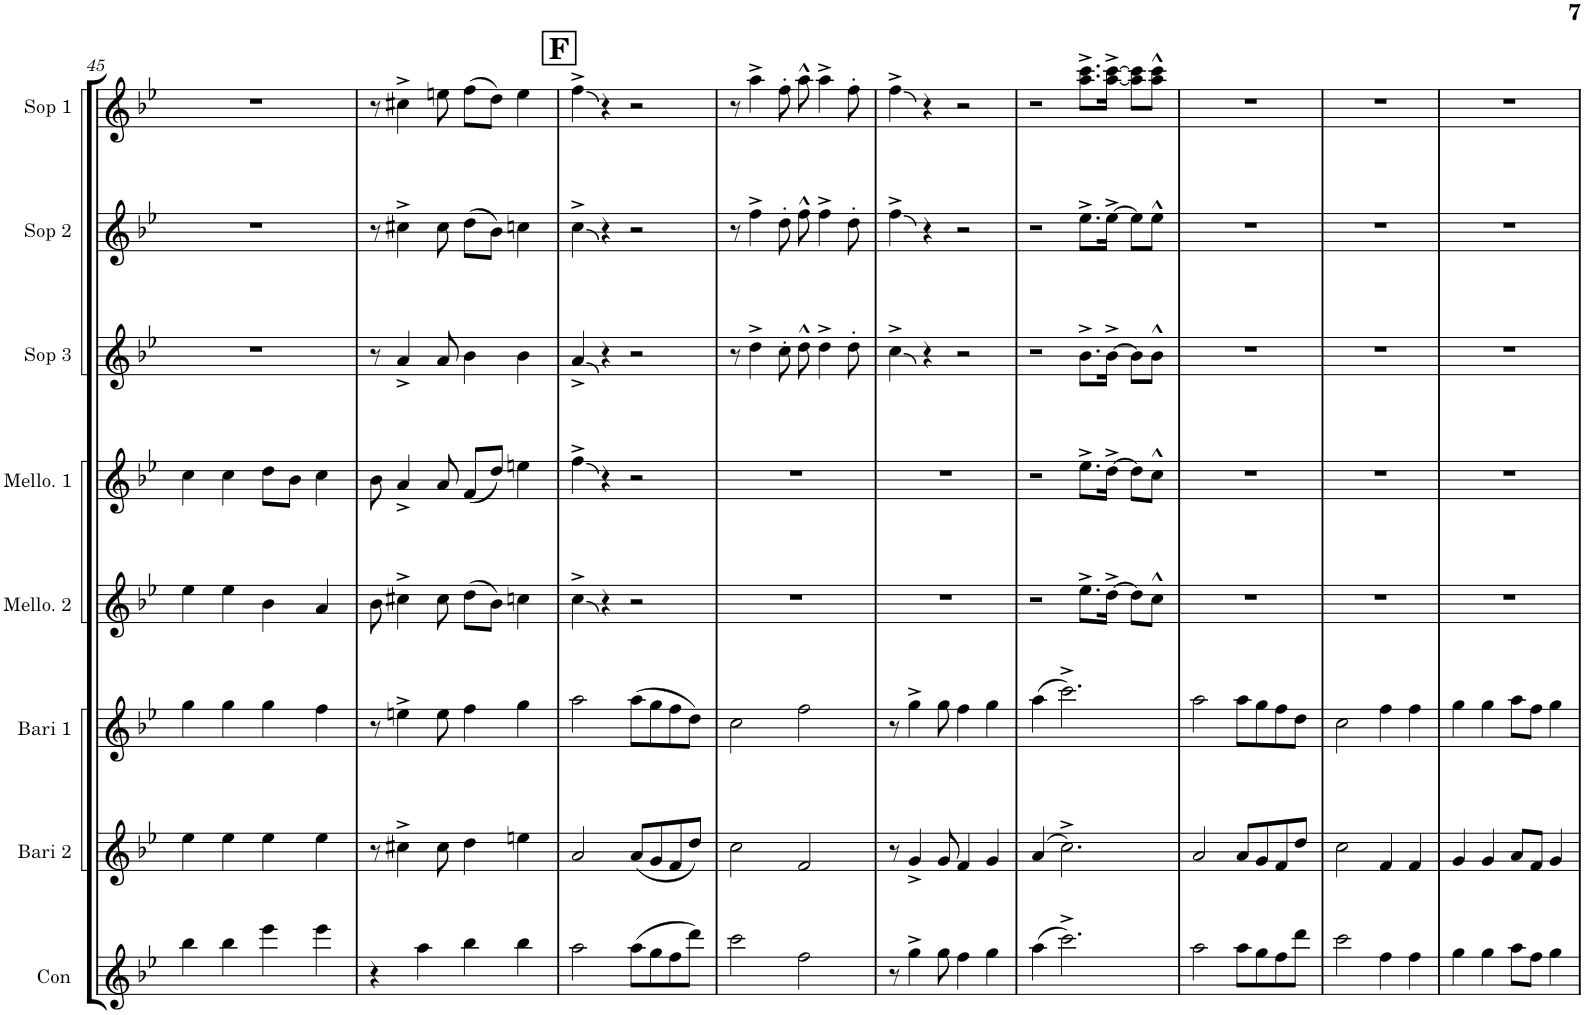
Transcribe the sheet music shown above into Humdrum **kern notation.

**kern	**kern	**kern	**kern	**kern	**kern	**kern	**kern
*part8	*part7	*part6	*part5	*part4	*part3	*part2	*part1
*staff8	*staff7	*staff6	*staff5	*staff4	*staff3	*staff2	*staff1
*I"Contras	*I"Baritone 2	*I"Baritone 1	*I"Mellophone 2	*I"Mellophone 1	*I"Soprano 3	*I"Soprano 2	*I"Soprano 1
*I'Con	*I'Bari 2	*I'Bari 1	*I'Mello. 2	*I'Mello. 1	*I'Sop 3	*I'Sop 2	*I'Sop 1
!!LO:PB:g=z
*clefG2	*clefG2	*clefG2	*clefG2	*clefG2	*clefG2	*clefG2	*clefG2
*Trd17c29	*Trd10c17	*Trd10c17	*Trd3c5	*Trd3c5	*Trd3c5	*Trd3c5	*Trd3c5
*k[b-e-]	*k[b-e-]	*k[b-e-]	*k[b-e-]	*k[b-e-]	*k[b-e-]	*k[b-e-]	*k[b-e-]
*M4/4	*M4/4	*M4/4	*M4/4	*M4/4	*M4/4	*M4/4	*M4/4
=45	=45	=45	=45	=45	=45	=45	=45
4bb-\	4ee-\	4gg\	4ee-\	4cc\	1r	1r	1r
4bb-\	4ee-\	4gg\	4ee-\	4cc\	.	.	.
4eee-\	4ee-\	4gg\	4b-\	8dd\L	.	.	.
.	.	.	.	8b-\J	.	.	.
4eee-\	4ee-\	4ff\	4a/	4cc\	.	.	.
=46	=46	=46	=46	=46	=46	=46	=46
4r	8r	8r	8b-\	8b-\	8r	8r	8r
.	4cc#X^\	4een^\	4cc#X^\	4a^/	4a^/	4cc#X^\	4cc#X^\
4aa\	.	.	.	.	.	.	.
.	8cc#\	8ee\	8cc#\	8a/	8a/	8cc#\	8een\
4bb-\	4dd\	4ff\	(8dd\L	(8f/L	4b-\	(8dd\L	(8ff\L
.	.	.	8b-\J)	8dd/J)	.	8b-\J)	8dd\J)
4bb-\	4een\	4gg\	4ccn\	4een\	4b-\	4ccn\	4ee\
!!LO:REH:place=s1:a:B:cj:fs=14:t=F
=47	=47	=47	=47	=47	=47	=47	=47
2aa\	2a/	2aa\	4cc^\	4ff^\	4a^/	4cc^\	4ff^\
.	.	.	4r	4r	4r	4r	4r
(8aa\L	(8a/L	(8aa\L	2r	2r	2r	2r	2r
8gg\	8g/	8gg\	.	.	.	.	.
8ff\	8f/	8ff\	.	.	.	.	.
8ddd\J)	8dd/J)	8dd\J)	.	.	.	.	.
=48	=48	=48	=48	=48	=48	=48	=48
2ccc\	2cc\	2cc\	1r	1r	8r	8r	8r
.	.	.	.	.	4dd^\	4ff^\	4aa^\
.	.	.	.	.	8cc'\	8dd'\	8ff'\
2ff\	2f/	2ff\	.	.	8dd^^\	8ff^^\	8aa^^\
.	.	.	.	.	4dd^\	4ff^\	4aa^\
.	.	.	.	.	8dd'\	8dd'\	8ff'\
=49	=49	=49	=49	=49	=49	=49	=49
8r	8r	8r	1r	1r	4cc^\	4ff^\	4ff^\
4gg^\	4g^/	4gg^\	.	.	.	.	.
.	.	.	.	.	4r	4r	4r
8gg\	8g/	8gg\	.	.	.	.	.
4ff\	4f/	4ff\	.	.	2r	2r	2r
4gg\	4g/	4gg\	.	.	.	.	.
=50	=50	=50	=50	=50	=50	=50	=50
(4aa\	(4a/	(4aa\	2r	2r	2r	2r	2r
2.ccc^\)	2.cc^\)	2.ccc^\)	.	.	.	.	.
.	.	.	8.ee-^\L	8.ee-^\L	8.b-^\L	8.ee-^\L	8.aa\^ 8.ccc\^L
.	.	.	[16dd^\Jk	[16dd^\Jk	[16b-^\Jk	[16ee-^\Jk	[16aa\^ [16ccc\^Jk
.	.	.	8dd\L]	8dd\L]	8b-\L]	8ee-\L]	8aa\] 8ccc\]L
.	.	.	8cc^^\J	8cc^^\J	8b-^^\J	8ee-^^\J	8aa\^^ 8ccc\^^J
=51	=51	=51	=51	=51	=51	=51	=51
2aa\	2a/	2aa\	1r	1r	1r	1r	1r
8aa\L	8a/L	8aa\L	.	.	.	.	.
8gg\	8g/	8gg\	.	.	.	.	.
8ff\	8f/	8ff\	.	.	.	.	.
8ddd\J	8dd/J	8dd\J	.	.	.	.	.
=52	=52	=52	=52	=52	=52	=52	=52
2ccc\	2cc\	2cc\	1r	1r	1r	1r	1r
4ff\	4f/	4ff\	.	.	.	.	.
4ff\	4f/	4ff\	.	.	.	.	.
=53	=53	=53	=53	=53	=53	=53	=53
4gg\	4g/	4gg\	1r	1r	1r	1r	1r
4gg\	4g/	4gg\	.	.	.	.	.
8aa\L	8a/L	8aa\L	.	.	.	.	.
8ff\J	8f/J	8ff\J	.	.	.	.	.
4gg\	4g/	4gg\	.	.	.	.	.
=	=	=	=	=	=	=	=
*-	*-	*-	*-	*-	*-	*-	*-
